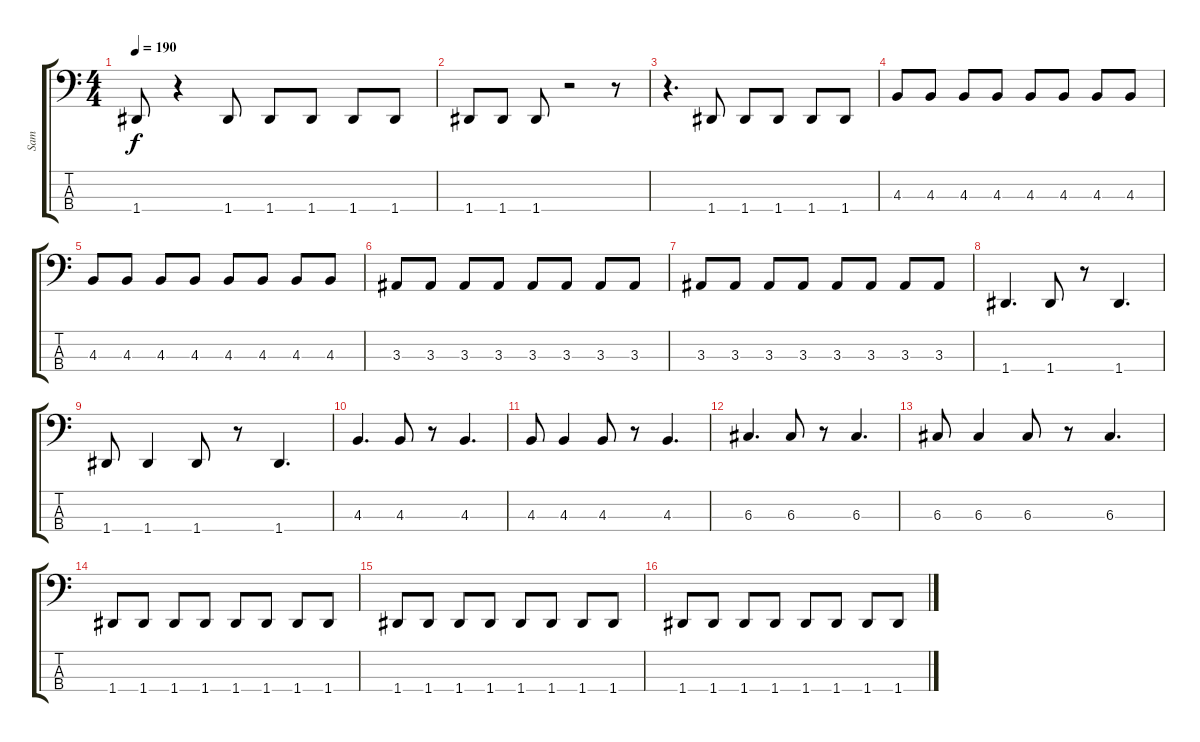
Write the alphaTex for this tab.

\track ("Sam" "Sam") {instrument electricbasspick}
\staff {score tabs}
\tuning (F2 C2 G1 D1) {hide}
\ts (4 4)
\tempo 190
\clef f4
\ks c
1.4.8{dy f} r.4 1.4.8 1.4.8 1.4.8 1.4.8 1.4.8 |
1.4.8 1.4.8 1.4.8 r.2 r.8 |
r.4{d} 1.4.8 1.4.8 1.4.8 1.4.8 1.4.8 |
4.3.8 4.3.8 4.3.8 4.3.8 4.3.8 4.3.8 4.3.8 4.3.8 |
4.3.8 4.3.8 4.3.8 4.3.8 4.3.8 4.3.8 4.3.8 4.3.8 |
3.3.8 3.3.8 3.3.8 3.3.8 3.3.8 3.3.8 3.3.8 3.3.8 |
3.3.8 3.3.8 3.3.8 3.3.8 3.3.8 3.3.8 3.3.8 3.3.8 |
1.4.4{d} 1.4.8 r.8 1.4.4{d} |
1.4.8 1.4.4 1.4.8 r.8 1.4.4{d} |
4.3.4{d} 4.3.8 r.8 4.3.4{d} |
4.3.8 4.3.4 4.3.8 r.8 4.3.4{d} |
6.3.4{d} 6.3.8 r.8 6.3.4{d} |
6.3.8 6.3.4 6.3.8 r.8 6.3.4{d} |
1.4.8 1.4.8 1.4.8 1.4.8 1.4.8 1.4.8 1.4.8 1.4.8 |
1.4.8 1.4.8 1.4.8 1.4.8 1.4.8 1.4.8 1.4.8 1.4.8 |
1.4.8 1.4.8 1.4.8 1.4.8 1.4.8 1.4.8 1.4.8 1.4.8
